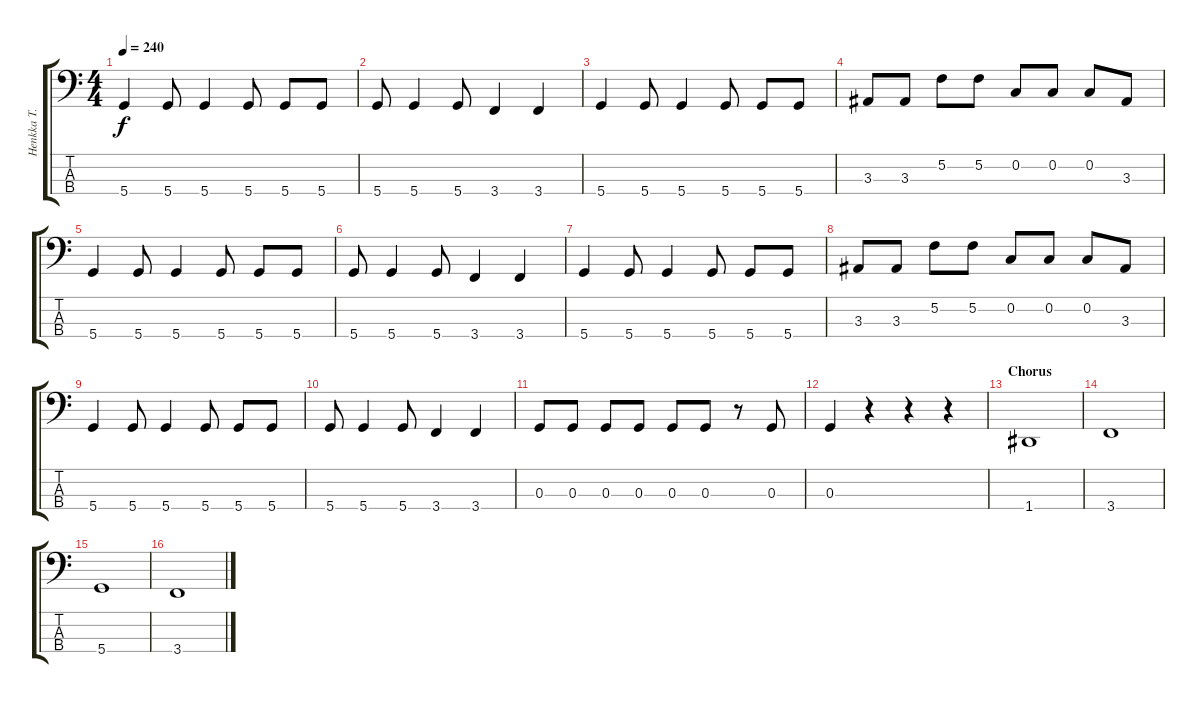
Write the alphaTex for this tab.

\track ("Henkka T. Blacksmith" "Henkka T. ") {instrument electricbasspick}
\staff {score tabs}
\tuning (F2 C2 G1 D1) {hide}
\ts (4 4)
\tempo 240
\clef f4
\ks c
5.4.4{dy f} 5.4.8 5.4.4 5.4.8 5.4.8 5.4.8 |
5.4.8 5.4.4 5.4.8 3.4.4 3.4.4 |
5.4.4 5.4.8 5.4.4 5.4.8 5.4.8 5.4.8 |
3.3.8 3.3.8 5.2.8 5.2.8 0.2.8 0.2.8 0.2.8 3.3.8 |
5.4.4 5.4.8 5.4.4 5.4.8 5.4.8 5.4.8 |
5.4.8 5.4.4 5.4.8 3.4.4 3.4.4 |
5.4.4 5.4.8 5.4.4 5.4.8 5.4.8 5.4.8 |
3.3.8 3.3.8 5.2.8 5.2.8 0.2.8 0.2.8 0.2.8 3.3.8 |
5.4.4 5.4.8 5.4.4 5.4.8 5.4.8 5.4.8 |
5.4.8 5.4.4 5.4.8 3.4.4 3.4.4 |
0.3.8 0.3.8 0.3.8 0.3.8 0.3.8 0.3.8 r.8 0.3.8 |
0.3.4 r.4 r.4 r.4 |
\section ("" "Chorus")
1.4.1 |
3.4.1 |
5.4.1 |
3.4.1
